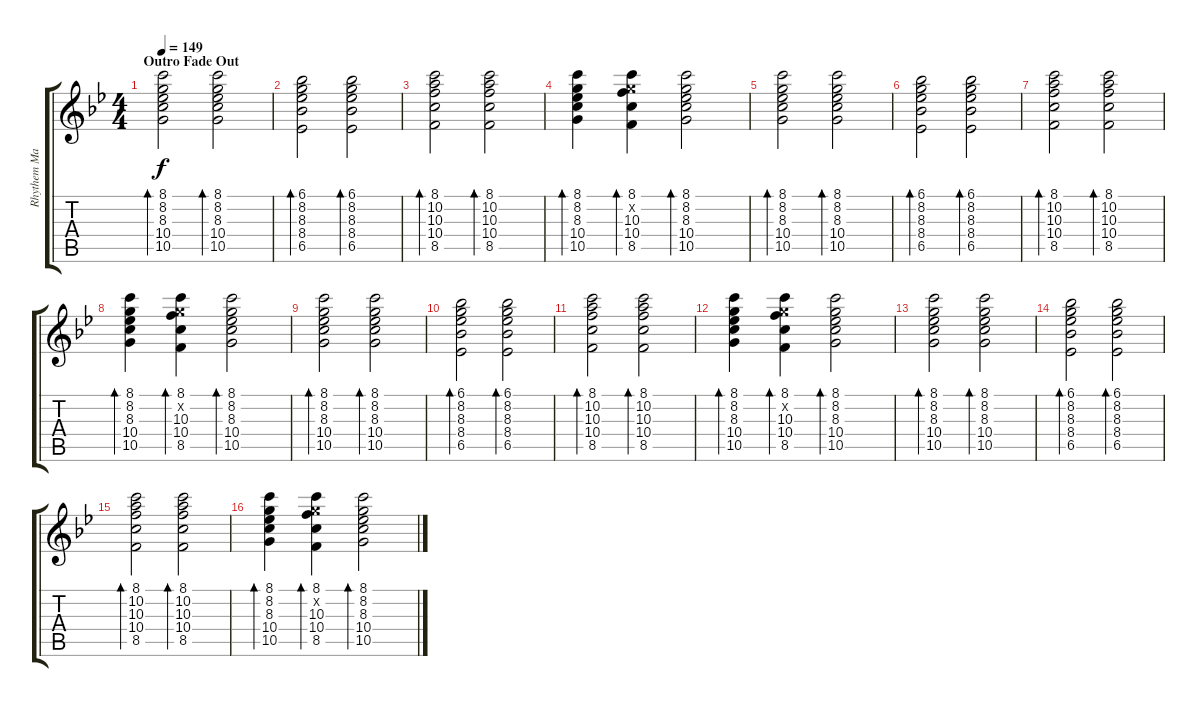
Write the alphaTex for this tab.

\track ("Rhythem Mandolin" "Rhythem Ma") {instrument acousticguitarnylon}
\staff {score tabs}
\tuning (E4 B3 G3 D3 A2 E2) {hide}
\ts (4 4)
\section ("" "Outro Fade Out")
\tempo 149
\clef g2
\ks gminor
(8.1 8.2 8.3 10.4 10.5).2{bd 120 dy f volume 9} (8.1 8.2 8.3 10.4 10.5).2{bd 120} |
(6.1 8.2 8.3 8.4 6.5).2{bd 120} (6.1 8.2 8.3 8.4 6.5).2{bd 120} |
(8.1 10.2 10.3 10.4 8.5).2{bd 120} (8.1 10.2 10.3 10.4 8.5).2{bd 120} |
(8.1 8.2 8.3 10.4 10.5).4{bd 120} (8.1 8.2{x} 10.3 10.4 8.5).4{bd 120} (8.1 8.2 8.3 10.4 10.5).2{bd 120} |
(8.1 8.2 8.3 10.4 10.5).2{bd 120 volume 6} (8.1 8.2 8.3 10.4 10.5).2{bd 120} |
(6.1 8.2 8.3 8.4 6.5).2{bd 120} (6.1 8.2 8.3 8.4 6.5).2{bd 120} |
(8.1 10.2 10.3 10.4 8.5).2{bd 120} (8.1 10.2 10.3 10.4 8.5).2{bd 120} |
(8.1 8.2 8.3 10.4 10.5).4{bd 120} (8.1 8.2{x} 10.3 10.4 8.5).4{bd 120} (8.1 8.2 8.3 10.4 10.5).2{bd 120} |
(8.1 8.2 8.3 10.4 10.5).2{bd 120 volume 3} (8.1 8.2 8.3 10.4 10.5).2{bd 120} |
(6.1 8.2 8.3 8.4 6.5).2{bd 120} (6.1 8.2 8.3 8.4 6.5).2{bd 120} |
(8.1 10.2 10.3 10.4 8.5).2{bd 120} (8.1 10.2 10.3 10.4 8.5).2{bd 120} |
(8.1 8.2 8.3 10.4 10.5).4{bd 120} (8.1 8.2{x} 10.3 10.4 8.5).4{bd 120} (8.1 8.2 8.3 10.4 10.5).2{bd 120} |
(8.1 8.2 8.3 10.4 10.5).2{bd 120 volume 0} (8.1 8.2 8.3 10.4 10.5).2{bd 120} |
(6.1 8.2 8.3 8.4 6.5).2{bd 120} (6.1 8.2 8.3 8.4 6.5).2{bd 120} |
(8.1 10.2 10.3 10.4 8.5).2{bd 120} (8.1 10.2 10.3 10.4 8.5).2{bd 120} |
(8.1 8.2 8.3 10.4 10.5).4{bd 120} (8.1 8.2{x} 10.3 10.4 8.5).4{bd 120} (8.1 8.2 8.3 10.4 10.5).2{bd 120}
